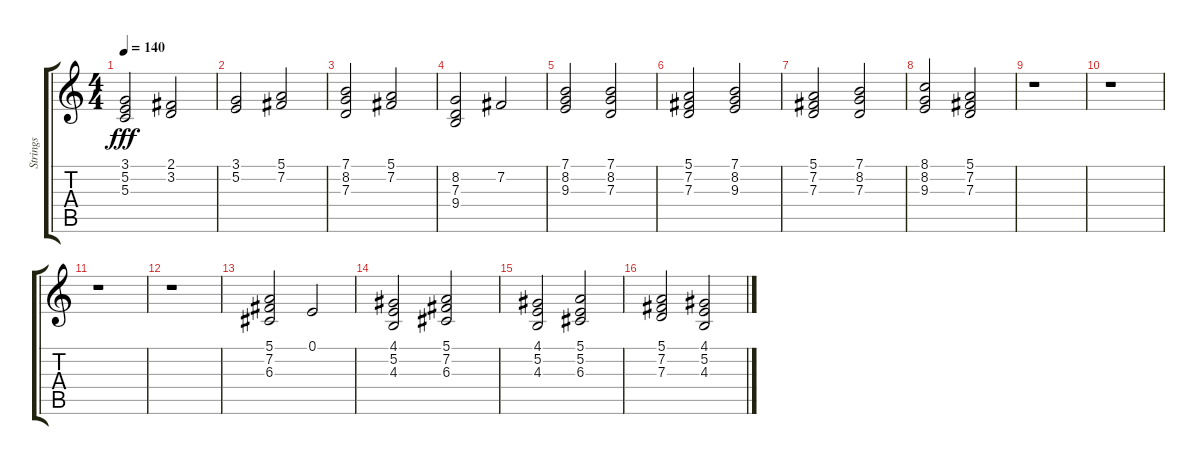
\track ("Strings" "Strings") {instrument stringensemble1}
\staff {score tabs}
\tuning (E4 B3 G3 D3 A2 E2) {hide}
\ts (4 4)
\tempo 140
\clef g2
\ks c
(3.1 5.2 5.3).2{dy fff} (2.1 3.2).2 |
(3.1 5.2).2 (5.1 7.2).2 |
(7.1 8.2 7.3).2 (5.1 7.2).2 |
(8.2 7.3 9.4).2 7.2.2 |
(7.1 8.2 9.3).2 (7.1 8.2 7.3).2 |
(5.1 7.2 7.3).2 (7.1 8.2 9.3).2 |
(5.1 7.2 7.3).2 (7.1 8.2 7.3).2 |
(8.1 8.2 9.3).2 (5.1 7.2 7.3).2 |
r.1 |
r.1 |
r.1 |
r.1 |
(5.1 7.2 6.3).2{instrument choiraahs} 0.1.2 |
(4.1 5.2 4.3).2 (5.1 7.2 6.3).2 |
(4.1 5.2 4.3).2 (5.1 5.2 6.3).2 |
(5.1 7.2 7.3).2 (4.1 5.2 4.3).2
